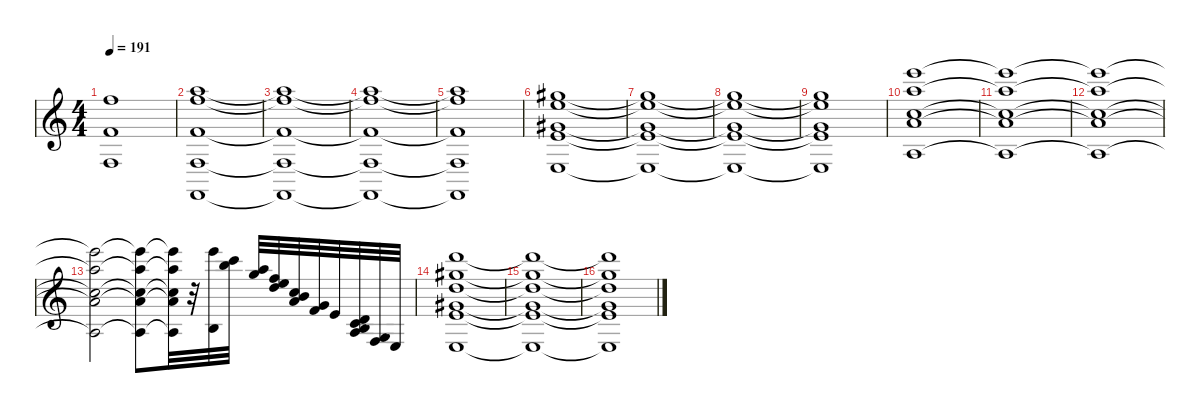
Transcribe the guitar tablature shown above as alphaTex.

\defaultSystemsLayout 4
\hideDynamics
\bracketExtendMode nobrackets
\singleTrackTrackNamePolicy hidden
\multiTrackTrackNamePolicy hidden
\firstSystemTrackNameMode fullname
\firstSystemTrackNameOrientation horizontal
\otherSystemsTrackNameOrientation horizontal
\track ("Organs" "org.") {instrument rockorgan}
\staff {score}
\tuning (E4 B3 G3 D3 A2 E2 B1)
\ts (4 4)
\tempo 191
\clef g2
\ks c
(13.1 15.4 13.6).1{dy mf beam Up} |
(17.1 18.2 15.4 8.5 1.6).1{dy f beam Up} |
(17.1{t} 18.2{t} 15.4{t} 8.5{t} 1.6{t}).1{beam Up} |
(17.1{t} 18.2{t} 15.4{t} 8.5{t} 1.6{t}).1{beam Up} |
(17.1{t} 18.2{t} 15.4{t} 8.5{t} 1.6{t}).1{beam Up} |
(16.1{acc #} 17.2 13.3{acc #} 14.4 12.6).1{dy mf beam Up} |
(16.1{t acc #} 17.2{t} 13.3{t acc #} 14.4{t} 12.6{t}).1{dy f beam Up} |
(16.1{t acc #} 17.2{t} 13.3{t acc #} 14.4{t} 12.6{t}).1{beam Up} |
(16.1{t acc #} 17.2{t} 13.3{t acc #} 14.4{t} 12.6{t}).1{beam Up} |
(24.1 22.2 17.3 19.4 17.6).1{dy mf beam Down} |
(24.1{t} 22.2{t} 17.3{t} 19.4{t} 17.6{t}).1{dy f beam Down} |
(24.1{t} 22.2{t} 17.3{t} 19.4{t} 17.6{t}).1{beam Down} |
(24.1{t} 22.2{t} 17.3{t} 19.4{t} 17.6{t}).2{beam Down} (24.1{t} 22.2{t} 17.3{t} 19.4{t} 17.6{t}).8{beam Down} (24.1{t} 22.2{t} 17.3{t} 19.4{t} 17.6{t}).32{beam Down} r.32{beam Down} (24.1 0.2).32{beam Down} (20.1 24.2).32{beam Down} (22.2 24.3).32{beam Up} (18.2 21.3 24.4).32{beam Up} (13.2 16.3 19.4).32{beam Up} (17.4 20.5).32{beam Up} 19.5.32{beam Up} (0.2 12.4 15.5 17.6).32{beam Up} (0.3 13.6).32{beam Up} 12.6.32{beam Up} |
(22.1 21.2{acc #} 19.3 18.4{acc #} 19.5 12.6).1{dy mf beam Up} |
(22.1{t} 21.2{t acc #} 19.3{t} 18.4{t acc #} 19.5{t} 12.6{t}).1{dy f beam Up} |
(22.1{t} 21.2{t acc #} 19.3{t} 18.4{t acc #} 19.5{t} 12.6{t}).1{beam Up}
